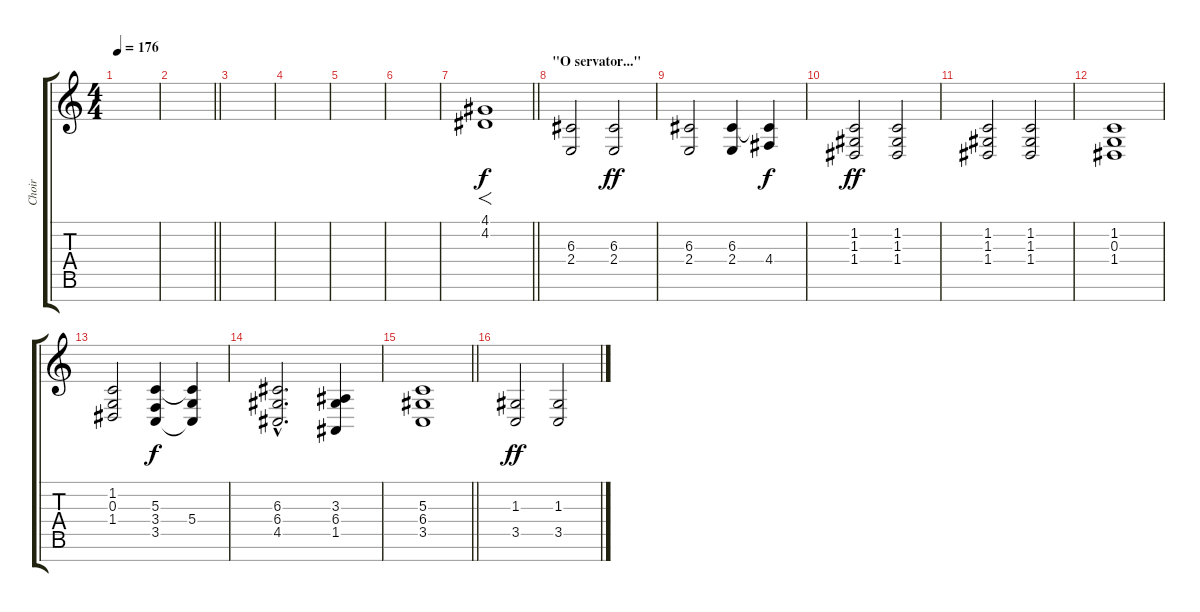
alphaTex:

\track ("Choir" "Choir") {instrument choiraahs}
\staff {score tabs}
\tuning (E4 B3 G3 D3 A2 E2 B1) {hide}
\ts (4 4)
\tempo 176
\clef g2
\ks c
|
\barLineRight lightlight
|
\section ("" "")
|
|
|
|
\barLineRight lightlight
(4.1 4.2).1{f} |
\section ("" "\"O servator...\"")
(6.3 2.4).2 (6.3 2.4).2{dy ff} |
(6.3 2.4).2 (6.3 2.4).4 (6.3{t} 4.4).4{dy f} |
(1.2 1.3 1.4).2{dy ff} (1.2 1.3 1.4).2 |
(1.2 1.3 1.4).2 (1.2 1.3 1.4).2 |
(1.2 0.3 1.4).1 |
(1.2 0.3 1.4).2 (5.3 3.4 3.5).4{dy f} (5.3{t} 5.4 3.5{t}).4 |
(6.3{hac} 6.4{hac} 4.5{hac}).2{d} (3.3 6.4 1.5).4 |
\barLineRight lightlight
(5.3 6.4 3.5).1 |
(1.3 3.5).2{dy ff} (1.3 3.5).2
